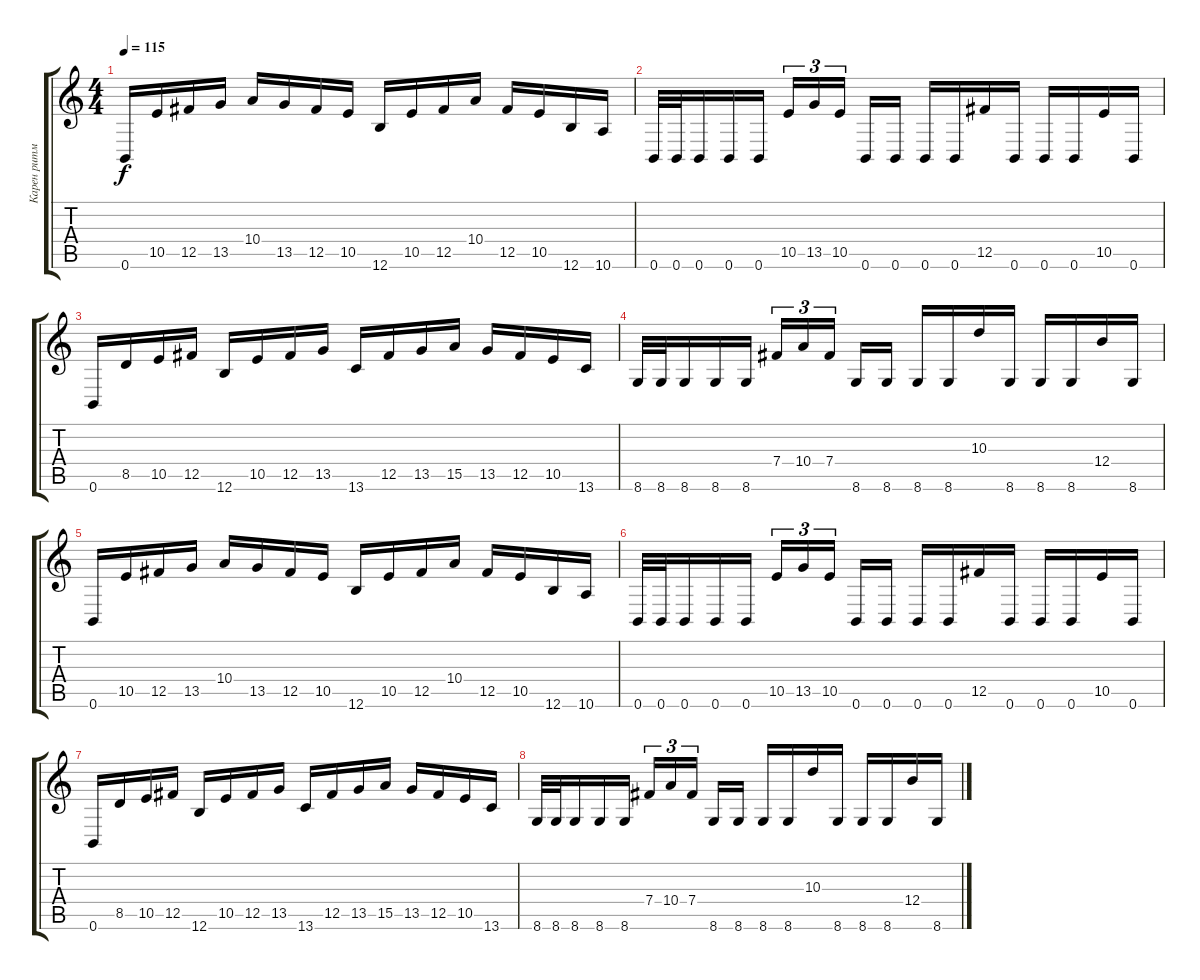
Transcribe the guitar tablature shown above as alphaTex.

\track ("Карен ритм" "Карен ритм") {instrument overdrivenguitar}
\staff {score tabs}
\tuning (Db4 Ab3 E3 B2 Gb2 B1) {hide}
\ts (4 4)
\tempo 115
\clef g2
\ks c
0.6.16{dy f} 10.5.16 12.5.16 13.5.16 10.4.16 13.5.16 12.5.16 10.5.16 12.6.16 10.5.16 12.5.16 10.4.16 12.5.16 10.5.16 12.6.16 10.6.16 |
0.6.32 0.6.32 0.6.16 0.6.16 0.6.16 10.5.16{tu (3 2)} 13.5.16{tu (3 2)} 10.5.16{tu (3 2) beam splitsecondary} 0.6.16 0.6.16 0.6.16 0.6.16 12.5.16 0.6.16 0.6.16 0.6.16 10.5.16 0.6.16 |
0.6.16 8.5.16 10.5.16 12.5.16 12.6.16 10.5.16 12.5.16 13.5.16 13.6.16 12.5.16 13.5.16 15.5.16 13.5.16 12.5.16 10.5.16 13.6.16 |
8.6.32 8.6.32 8.6.16 8.6.16 8.6.16 7.4.16{tu (3 2)} 10.4.16{tu (3 2)} 7.4.16{tu (3 2) beam splitsecondary} 8.6.16 8.6.16 8.6.16 8.6.16 10.3.16 8.6.16 8.6.16 8.6.16 12.4.16 8.6.16 |
0.6.16 10.5.16 12.5.16 13.5.16 10.4.16 13.5.16 12.5.16 10.5.16 12.6.16 10.5.16 12.5.16 10.4.16 12.5.16 10.5.16 12.6.16 10.6.16 |
0.6.32 0.6.32 0.6.16 0.6.16 0.6.16 10.5.16{tu (3 2)} 13.5.16{tu (3 2)} 10.5.16{tu (3 2) beam splitsecondary} 0.6.16 0.6.16 0.6.16 0.6.16 12.5.16 0.6.16 0.6.16 0.6.16 10.5.16 0.6.16 |
0.6.16 8.5.16 10.5.16 12.5.16 12.6.16 10.5.16 12.5.16 13.5.16 13.6.16 12.5.16 13.5.16 15.5.16 13.5.16 12.5.16 10.5.16 13.6.16 |
8.6.32 8.6.32 8.6.16 8.6.16 8.6.16 7.4.16{tu (3 2)} 10.4.16{tu (3 2)} 7.4.16{tu (3 2) beam splitsecondary} 8.6.16 8.6.16 8.6.16 8.6.16 10.3.16 8.6.16 8.6.16 8.6.16 12.4.16 8.6.16
